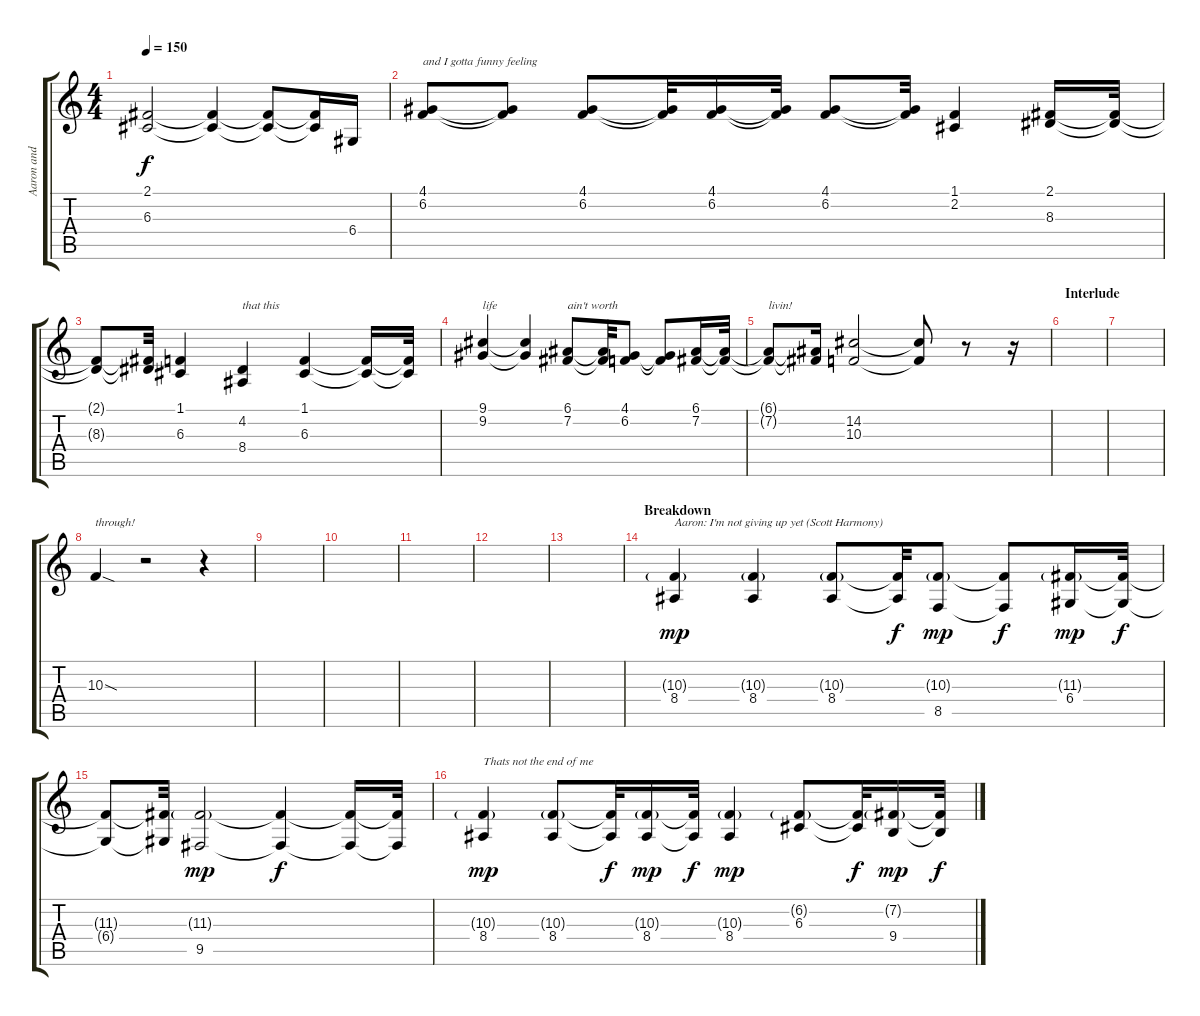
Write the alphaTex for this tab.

\track ("Aaron and Scott (Vocals and Harmonies)" "Aaron and ") {instrument clarinet}
\staff {score tabs}
\tuning (E4 B3 G3 D3 A2 E2) {hide}
\ts (4 4)
\tempo 150
\clef g2
\ks c
(2.1{t} 6.3{t}).2{dy f} (2.1{t} 6.3{t}).4 (2.1{t} 6.3{t}).8 (2.1{t} 6.3{t}).16 6.4.16 |
(4.1 6.2).8{txt "and I gotta funny feeling"} (4.1{t} 6.2{t}).8 (4.1 6.2).8 (4.1{t} 6.2{t}).32 (4.1 6.2).16 (4.1{t} 6.2{t}).32 (4.1 6.2).8 (4.1{t} 6.2{t}).32 (1.1 2.2).4 (2.1 8.3).16 (2.1{t} 8.3{t}).32 |
(2.1{t} 8.3{t}).8 (2.1{t} 8.3{t}).32 (1.1 6.3).4 (4.2 8.4).4{txt "that this"} (1.1 6.3).4 (1.1{t} 6.3{t}).16 (1.1{t} 6.3{t}).32 |
(9.1 9.2).4{txt "life"} (9.1{t} 9.2{t}).4 (6.1 7.2).8{txt "ain't worth"} (6.1{t} 7.2{t}).32 (4.1 6.2).8 (4.1{t} 6.2{t}).8 (6.1 7.2).16 (6.1{t} 7.2{t}).32 |
(6.1{t} 7.2{t}).8{txt "livin!"} (6.1{t} 7.2{t}).16 (14.2 10.3).2 (14.2{t} 10.3{t}).8 r.8 r.16 |
\section ("" "Interlude")
|
|
10.3{sod}.4{txt "through!"} r.2 r.4 |
|
|
|
|
|
\section ("" "Breakdown")
(10.3{g} 8.4).4{txt "Aaron: I'm not giving up yet (Scott Harmony)" dy mp} (10.3{g} 8.4).4 (10.3{g} 8.4).8 (10.3{t} 8.4{t}).32{dy f} (10.3{g} 8.5).8{dy mp} (10.3{t} 8.5{t}).8{dy f} (11.3{g} 6.4).16{dy mp} (11.3{t} 6.4{t}).32{dy f} |
(11.3{t} 6.4{t}).8 (11.3{t} 6.4{t}).32 (11.3{g} 9.5).2{dy mp} (11.3{t} 9.5{t}).4{dy f} (11.3{t} 9.5{t}).16 (11.3{t} 9.5{t}).32 |
(10.3{g} 8.4).4{txt "Thats not the end of me" dy mp} (10.3{g} 8.4).8 (10.3{t} 8.4{t}).32{dy f} (10.3{g} 8.4).16{dy mp} (10.3{t} 8.4{t}).32{dy f} (10.3{g} 8.4).4{dy mp} (6.2{g} 6.3).8 (6.2{t} 6.3{t}).32{dy f} (7.2{g} 9.4).16{dy mp} (7.2{t} 9.4{t}).32{dy f}
